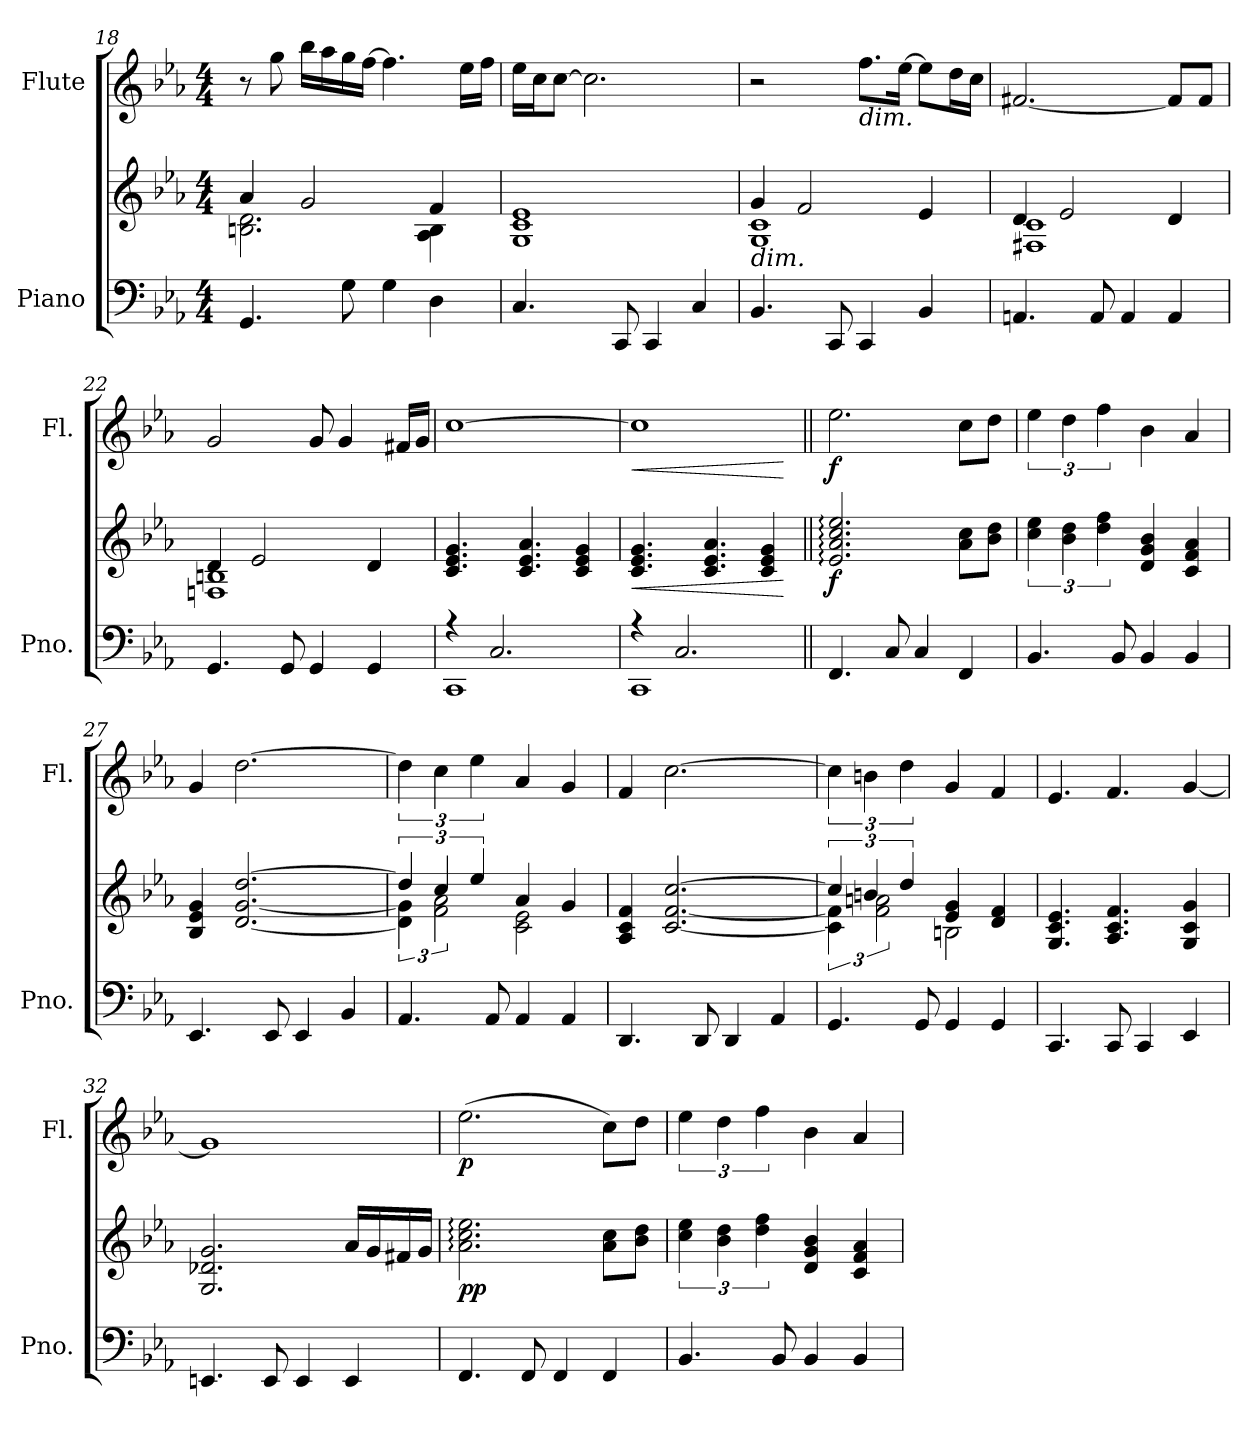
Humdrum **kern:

**kern	**kern	**dynam	**kern	**dynam
*part2	*part2	*part2	*part1	*part1
*staff3	*staff2	*staff2/3	*staff1	*staff1
*I"Piano	*	*	*I"Flute	*
*I'Pno.	*	*	*I'Fl.	*
*clefF4	*clefG2	*	*clefG2	*
*k[b-e-a-]	*k[b-e-a-]	*	*k[b-e-a-]	*
*M4/4	*M4/4	*	*M4/4	*
=18	=18	=18	=18	=18
*	*^	*	*	*
4.GG/	4a-/	2.Bn\ 2.d\	.	8r	.
.	.	.	.	8gg\	.
.	2g/	.	.	16bb-\LL	.
.	.	.	.	16aa-\	.
8G\	.	.	.	16gg\	.
.	.	.	.	[16ff\JJ	.
4G\	.	.	.	4.ff\]	.
4D\	4f/	4A-\ 4B\	.	.	.
.	.	.	.	16ee-\LL	.
.	.	.	.	16ff\JJ	.
!!LO:LB:g=z
=19	=19	=19	=19	=19	=19
4.C/	1e-	1G 1c	.	16ee-\LL	.
.	.	.	.	16cc\J	.
.	.	.	.	[8cc\J	.
.	.	.	.	2.cc\]	.
8CC/	.	.	.	.	.
4CC/	.	.	.	.	.
4C/	.	.	.	.	.
=20	=20	=20	=20	=20	=20
!	!LO:TX:b:i:t=dim.	!	!	!	!
4.BB-/	4g/	1G 1c	.	2r	.
.	2f/	.	.	.	.
8CC/	.	.	.	.	.
!	!	!	!	!LO:TX:b:i:t=dim.	!
4CC/	.	.	.	8.ff\L	.
.	.	.	.	[16ee-\Jk	.
4BB-/	4e-/	.	.	8ee-\L]	.
.	.	.	.	16dd\L	.
.	.	.	.	16cc\JJ	.
=21	=21	=21	=21	=21	=21
4.AAn/	4d/	1F#X 1c	.	[2.f#X/	.
.	2e-/	.	.	.	.
8AA/	.	.	.	.	.
4AA/	.	.	.	.	.
4AA/	4d/	.	.	8f#/L]	.
.	.	.	.	8f#/J	.
=22	=22	=22	=22	=22	=22
4.GG/	4d/	1Fn 1Bn	.	2g/	.
.	2e-/	.	.	.	.
8GG/	.	.	.	.	.
4GG/	.	.	.	8g/	.
.	.	.	.	4g/	.
4GG/	4d/	.	.	.	.
.	.	.	.	16f#X/LL	.
.	.	.	.	16g/JJ	.
*	*v	*v	*	*	*
=23	=23	=23	=23	=23
*^	*	*	*	*
1CC	4rA	4.c/ 4.e-/ 4.g/	.	[1cc	.
.	2.C/	.	.	.	.
.	.	4.c/ 4.e-/ 4.a-/	.	.	.
.	.	4c/ 4e-/ 4g/	.	.	.
=24	=24	=24	=24	=24	=24
!	!	!	!LO:HP:b	!	!LO:HP:b
1CC	4rA	4.c/ 4.e-/ 4.g/	<	1cc]	<
.	2.C/	.	.	.	.
.	.	4.c/ 4.e-/ 4.a-/	.	.	.
.	.	4c/ 4e-/ 4g/	.	.	.
*v	*v	*	*	*	*
.	.	[	.	[
!!LO:LB:g=z
=25||	=25||	=25||	=25||	=25||
!	!	!LO:DY:b	!	!LO:DY:b
4.FF/	2.e-/: 2.a-/: 2.cc/: 2.ee-/:	f	2.ee-\	f
8C/	.	.	.	.
4C/	.	.	.	.
4FF/	8a-\ 8cc\L	.	8cc\L	.
.	8b-\ 8dd\J	.	8dd\J	.
=26	=26	=26	=26	=26
4.BB-/	6cc\ 6ee-\	.	6ee-\	.
.	6b-\ 6dd\	.	6dd\	.
.	6dd\ 6ff\	.	6ff\	.
8BB-/	.	.	.	.
4BB-/	4d/ 4g/ 4b-/	.	4b-\	.
4BB-/	4c/ 4f/ 4a-/	.	4a-/	.
=27	=27	=27	=27	=27
4.EE-/	4B-/ 4e-/ 4g/	.	4g/	.
.	[2.d/ [2.g/ [2.dd/	.	[2.dd\	.
8EE-/	.	.	.	.
4EE-/	.	.	.	.
4BB-/	.	.	.	.
=28	=28	=28	=28	=28
*	*^	*	*	*
4.AA-/	6dd/]	6d\] 6g\]	.	6dd\]	.
.	6cc/	3f\ 3a-\	.	6cc\	.
.	6ee-/	.	.	6ee-\	.
8AA-/	.	.	.	.	.
4AA-/	4a-/	2c\ 2e-\	.	4a-/	.
4AA-/	4g/	.	.	4g/	.
*	*v	*v	*	*	*
!!LO:LB:g=z
=29	=29	=29	=29	=29
4.DD/	4A-/ 4c/ 4f/	.	4f/	.
.	[2.c/ [2.f/ [2.cc/	.	[2.cc\	.
8DD/	.	.	.	.
4DD/	.	.	.	.
4AA-/	.	.	.	.
=30	=30	=30	=30	=30
*	*^	*	*	*
4.GG/	6cc/]	6c\] 6f\]	.	6cc\]	.
.	6bn/	3f\ 3an\	.	6bn\	.
.	6dd/	.	.	6dd\	.
8GG/	.	.	.	.	.
4GG/	4e-/ 4g/	2Bn\	.	4g/	.
4GG/	4d/ 4f/	.	.	4f/	.
*	*v	*v	*	*	*
=31	=31	=31	=31	=31
4.CC/	4.G/ 4.c/ 4.e-/	.	4.e-/	.
8CC/	4.A-/ 4.c/ 4.f/	.	4.f/	.
4CC/	.	.	.	.
4EE-/	4G/ 4c/ 4g/	.	[4g/	.
=32	=32	=32	=32	=32
4.EEn/	2.G/ 2.d-X/ 2.g/	.	1g]	.
8EE/	.	.	.	.
4EE/	.	.	.	.
4EE/	16a-/LL	.	.	.
.	16g/	.	.	.
.	16f#X/	.	.	.
.	16g/JJ	.	.	.
!!LO:PB:g=z
=33	=33	=33	=33	=33
!	!	!LO:DY:b	!	!LO:DY:b
4.FF/	2.a-\: 2.cc\: 2.ee-\:	pp	(>2.ee-\	p
8FF/	.	.	.	.
4FF/	.	.	.	.
4FF/	8a-\ 8cc\L	.	8cc\L)	.
.	8b-\ 8dd\J	.	8dd\J	.
=34	=34	=34	=34	=34
4.BB-/	6cc\ 6ee-\	.	6ee-\	.
.	6b-\ 6dd\	.	6dd\	.
.	6dd\ 6ff\	.	6ff\	.
8BB-/	.	.	.	.
4BB-/	4d/ 4g/ 4b-/	.	4b-\	.
4BB-/	4c/ 4f/ 4a-/	.	4a-/	.
=	=	=	=	=
*-	*-	*-	*-	*-
